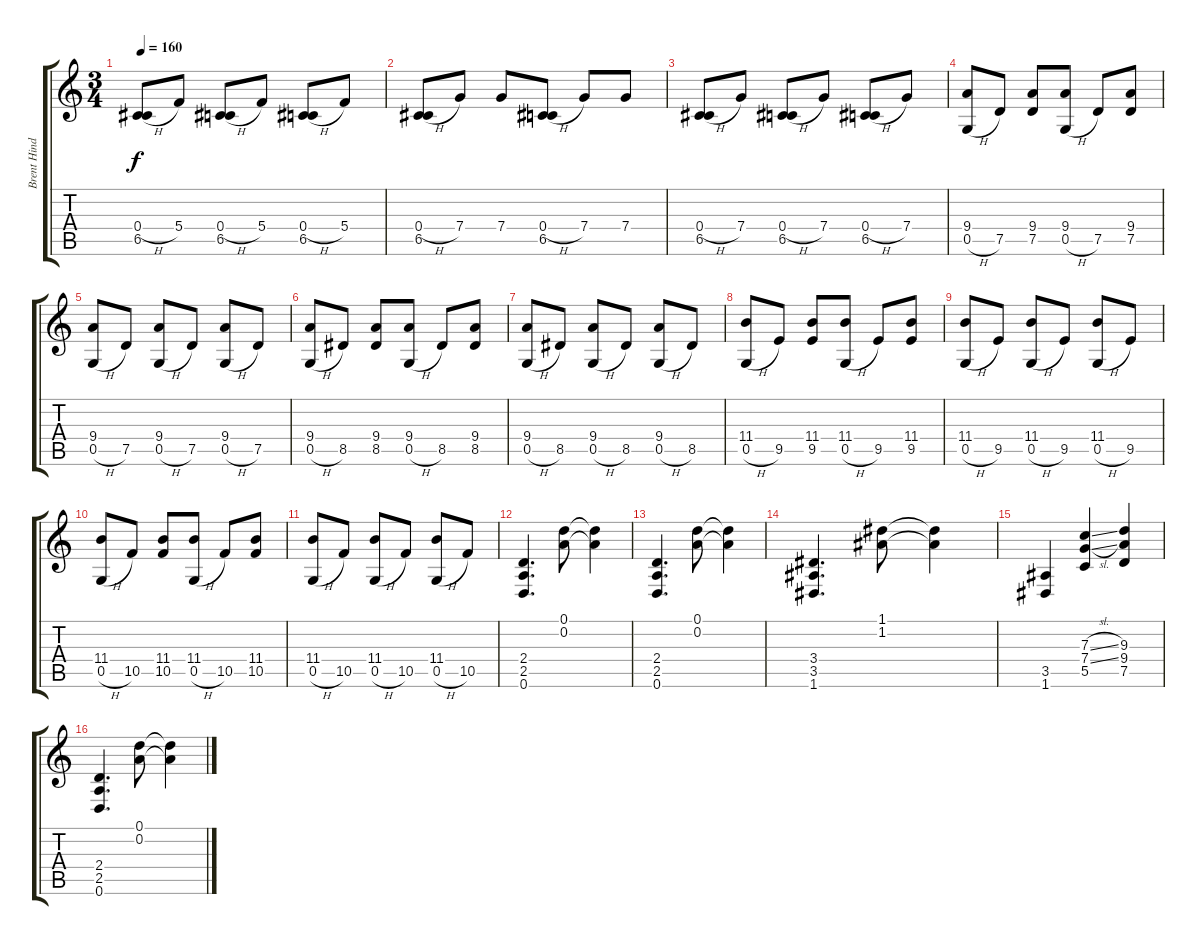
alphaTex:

\track ("Brent Hinds" "Brent Hind") {instrument acousticguitarsteel}
\staff {score tabs}
\tuning (D4 A3 F3 C3 G2 D2) {hide}
\ts (3 4)
\tempo 160
\clef g2
\ks c
(0.4{h} 6.5).8{dy f} 5.4.8 (0.4{h} 6.5).8 5.4.8 (0.4{h} 6.5).8 5.4.8 |
(0.4{h} 6.5).8 7.4.8 7.4.8 (0.4{h} 6.5).8 7.4.8 7.4.8 |
(0.4{h} 6.5).8 7.4.8 (0.4{h} 6.5).8 7.4.8 (0.4{h} 6.5).8 7.4.8 |
(9.4 0.5{h}).8 7.5.8 (9.4 7.5).8 (9.4 0.5{h}).8 7.5.8 (9.4 7.5).8 |
(9.4 0.5{h}).8 7.5.8 (9.4 0.5{h}).8 7.5.8 (9.4 0.5{h}).8 7.5.8 |
(9.4 0.5{h}).8 8.5.8 (9.4 8.5).8 (9.4 0.5{h}).8 8.5.8 (9.4 8.5).8 |
(9.4 0.5{h}).8 8.5.8 (9.4 0.5{h}).8 8.5.8 (9.4 0.5{h}).8 8.5.8 |
(11.4 0.5{h}).8 9.5.8 (11.4 9.5).8 (11.4 0.5{h}).8 9.5.8 (11.4 9.5).8 |
(11.4 0.5{h}).8 9.5.8 (11.4 0.5{h}).8 9.5.8 (11.4 0.5{h}).8 9.5.8 |
(11.4 0.5{h}).8 10.5.8 (11.4 10.5).8 (11.4 0.5{h}).8 10.5.8 (11.4 10.5).8 |
(11.4 0.5{h}).8 10.5.8 (11.4 0.5{h}).8 10.5.8 (11.4 0.5{h}).8 10.5.8 |
(2.4 2.5 0.6).4{d} (0.1 0.2).8 (0.1{t} 0.2{t}).4 |
(2.4 2.5 0.6).4{d} (0.1 0.2).8 (0.1{t} 0.2{t}).4 |
(3.4 3.5 1.6).4{d} (1.1 1.2).8 (1.1{t} 1.2{t}).4 |
(3.5 1.6).4 (7.3{sl} 7.4{sl} 5.5).4 (9.3 9.4 7.5).4 |
(2.4 2.5 0.6).4{d} (0.1 0.2).8 (0.1{t} 0.2{t}).4
